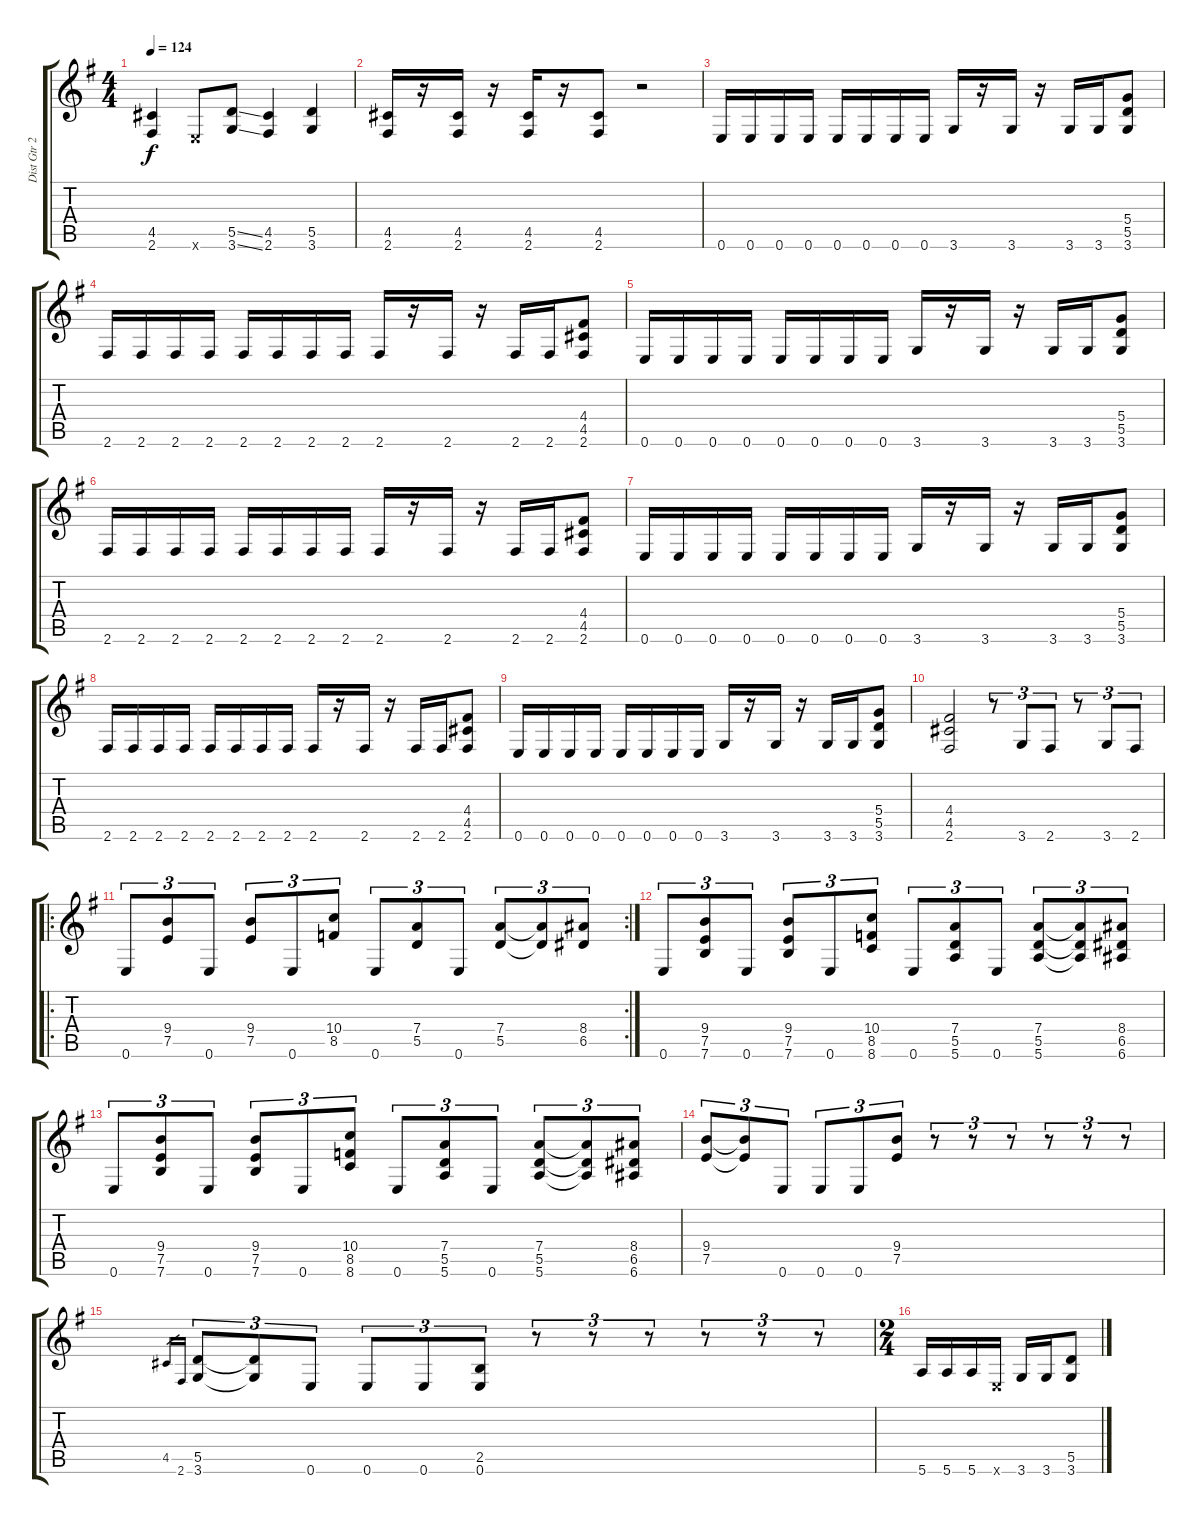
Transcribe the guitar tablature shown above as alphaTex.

\track ("Dist Gtr 2" "Dist Gtr 2") {instrument distortionguitar}
\staff {score tabs}
\tuning (E4 B3 G3 D3 A2 E2) {hide}
\ts (4 4)
\tempo 124
\clef g2
\ks g
(4.5 2.6).4{dy f} 0.6{x}.8 (5.5{ss} 3.6{ss}).8 (4.5 2.6).4 (5.5 3.6).4 |
(4.5 2.6).16 r.16 (4.5 2.6).16 r.16 (4.5 2.6).16 r.16 (4.5 2.6).8 r.2 |
0.6.16 0.6.16 0.6.16 0.6.16 0.6.16 0.6.16 0.6.16 0.6.16 3.6.16 r.16 3.6.16 r.16 3.6.16 3.6.16 (5.4 5.5 3.6).8 |
2.6.16 2.6.16 2.6.16 2.6.16 2.6.16 2.6.16 2.6.16 2.6.16 2.6.16 r.16 2.6.16 r.16 2.6.16 2.6.16 (4.4 4.5 2.6).8 |
0.6.16 0.6.16 0.6.16 0.6.16 0.6.16 0.6.16 0.6.16 0.6.16 3.6.16 r.16 3.6.16 r.16 3.6.16 3.6.16 (5.4 5.5 3.6).8 |
2.6.16 2.6.16 2.6.16 2.6.16 2.6.16 2.6.16 2.6.16 2.6.16 2.6.16 r.16 2.6.16 r.16 2.6.16 2.6.16 (4.4 4.5 2.6).8 |
0.6.16 0.6.16 0.6.16 0.6.16 0.6.16 0.6.16 0.6.16 0.6.16 3.6.16 r.16 3.6.16 r.16 3.6.16 3.6.16 (5.4 5.5 3.6).8 |
2.6.16 2.6.16 2.6.16 2.6.16 2.6.16 2.6.16 2.6.16 2.6.16 2.6.16 r.16 2.6.16 r.16 2.6.16 2.6.16 (4.4 4.5 2.6).8 |
0.6.16 0.6.16 0.6.16 0.6.16 0.6.16 0.6.16 0.6.16 0.6.16 3.6.16 r.16 3.6.16 r.16 3.6.16 3.6.16 (5.4 5.5 3.6).8 |
(4.4 4.5 2.6).2 r.8{tu (3 2)} 3.6.8{tu (3 2)} 2.6.8{tu (3 2)} r.8{tu (3 2)} 3.6.8{tu (3 2)} 2.6.8{tu (3 2)} |
\ro
\rc 2
0.6.8{tu (3 2)} (9.4 7.5).8{tu (3 2)} 0.6.8{tu (3 2)} (9.4 7.5).8{tu (3 2)} 0.6.8{tu (3 2)} (10.4 8.5).8{tu (3 2)} 0.6.8{tu (3 2)} (7.4 5.5).8{tu (3 2)} 0.6.8{tu (3 2)} (7.4 5.5).8{tu (3 2)} (7.4{t} 5.5{t}).8{tu (3 2)} (8.4 6.5).8{tu (3 2)} |
0.6.8{tu (3 2)} (9.4 7.5 7.6).8{tu (3 2)} 0.6.8{tu (3 2)} (9.4 7.5 7.6).8{tu (3 2)} 0.6.8{tu (3 2)} (10.4 8.5 8.6).8{tu (3 2)} 0.6.8{tu (3 2)} (7.4 5.5 5.6).8{tu (3 2)} 0.6.8{tu (3 2)} (7.4 5.5 5.6).8{tu (3 2)} (7.4{t} 5.5{t} 5.6{t}).8{tu (3 2)} (8.4 6.5 6.6).8{tu (3 2)} |
0.6.8{tu (3 2)} (9.4 7.5 7.6).8{tu (3 2)} 0.6.8{tu (3 2)} (9.4 7.5 7.6).8{tu (3 2)} 0.6.8{tu (3 2)} (10.4 8.5 8.6).8{tu (3 2)} 0.6.8{tu (3 2)} (7.4 5.5 5.6).8{tu (3 2)} 0.6.8{tu (3 2)} (7.4 5.5 5.6).8{tu (3 2)} (7.4{t} 5.5{t} 5.6{t}).8{tu (3 2)} (8.4 6.5 6.6).8{tu (3 2)} |
(9.4 7.5).8{tu (3 2)} (9.4{t} 7.5{t}).8{tu (3 2)} 0.6.8{tu (3 2)} 0.6.8{tu (3 2)} 0.6.8{tu (3 2)} (9.4 7.5).8{tu (3 2)} r.8{tu (3 2)} r.8{tu (3 2)} r.8{tu (3 2)} r.8{tu (3 2)} r.8{tu (3 2)} r.8{tu (3 2)} |
4.5.16{gr} 2.6.16{gr} (5.5 3.6).8{tu (3 2)} (5.5{t} 3.6{t}).8{tu (3 2)} 0.6.8{tu (3 2)} 0.6.8{tu (3 2)} 0.6.8{tu (3 2)} (2.5 0.6).8{tu (3 2)} r.8{tu (3 2)} r.8{tu (3 2)} r.8{tu (3 2)} r.8{tu (3 2)} r.8{tu (3 2)} r.8{tu (3 2)} |
\ts (2 4)
5.6.16 5.6.16 5.6.16 0.6{x}.16 3.6.16 3.6.16 (5.5{ss} 3.6{ss}).8
